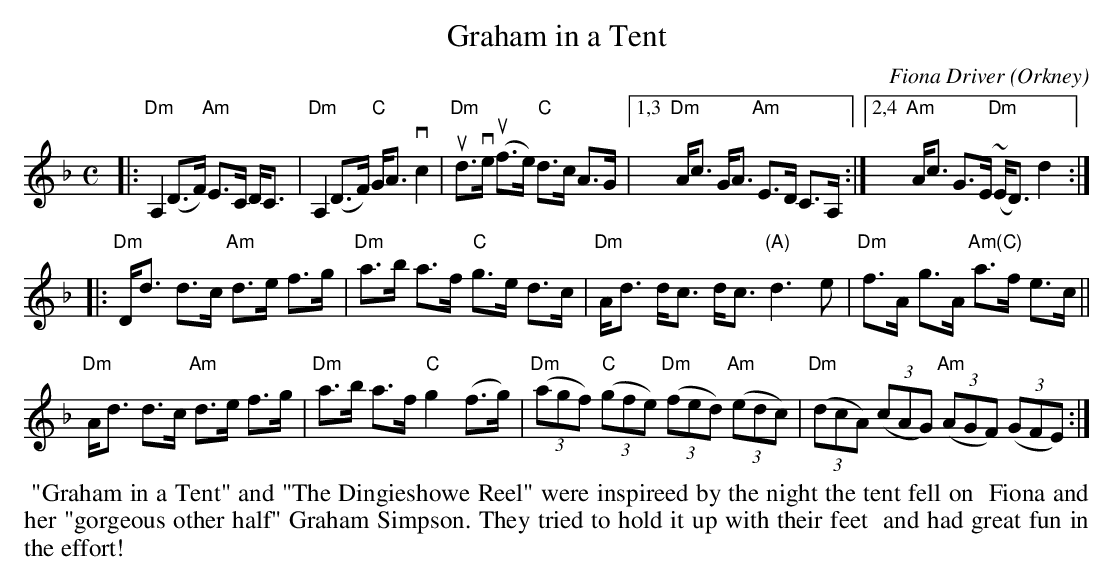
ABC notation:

X:1
T: Graham in a Tent
C: Fiona Driver
O: Orkney
M: C
L: 1/8
K: Dm
|:\
"Dm"A,2 (D>F) "Am"E>C D<C | "Dm"A,2 (D>F) "C"G<A vc2 | "Dm"ud>ve (uf>e) "C"d>c A>G |[1,3 "Dm"A<c G<A "Am"E>D C>A, \
                                                                                  :|[2,4 "Am"A<c G>E ("Dm"~E<D) d2 :|
|:\
"Dm"D<d d>c "Am"d>e f>g | "Dm"a>b a>f "C"g>e d>c |\
"Dm"A<d d<c d<c "(A)"d3e | "Dm"f>A g>A "Am(C)"a>f e>c ||
"Dm"A<d d>c "Am"d>e f>g | "Dm"a>b a>f "C"g2 (f>g) |\
"Dm"(3(agf) "C"(3(gfe) "Dm"(3(fed) "Am"(3(edc) | "Dm"(3(dcA) (3(cAG) "Am"(3(AGF) (3(GFE) :|
